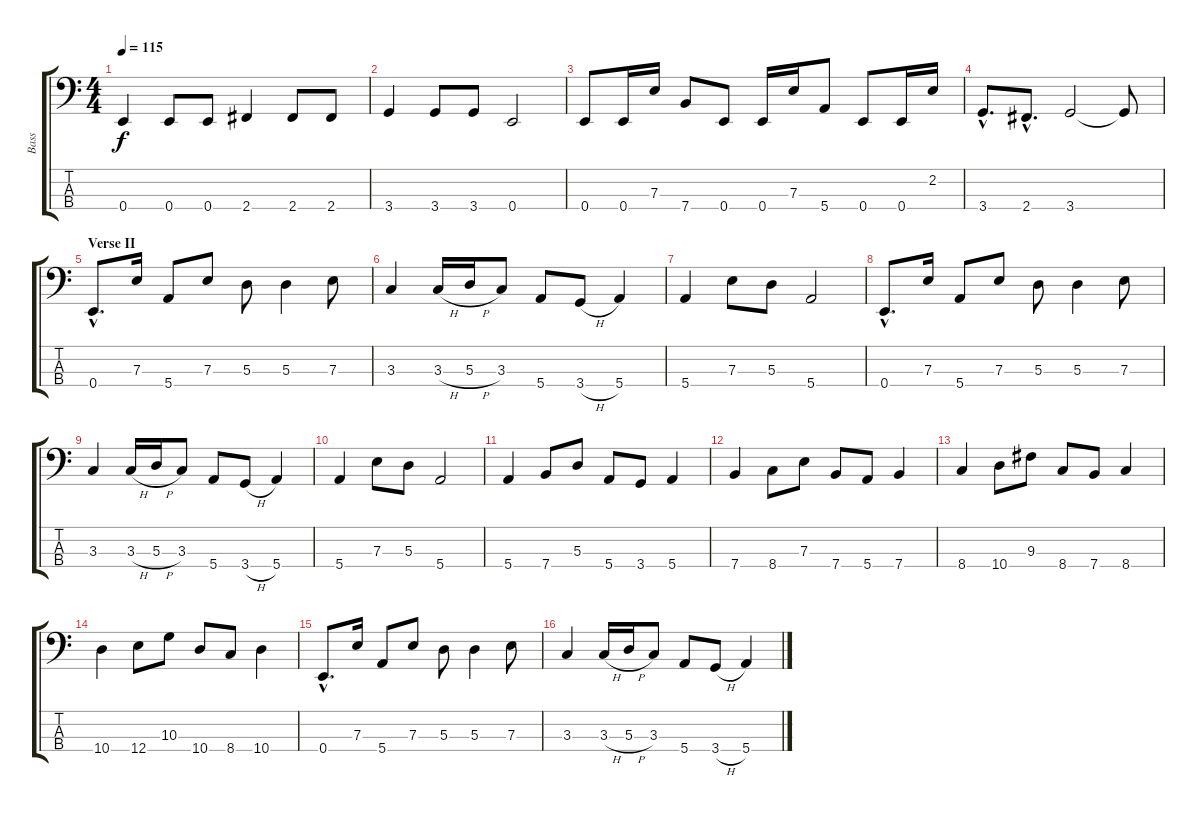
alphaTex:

\track ("Bass" "Bass") {instrument electricbassfinger}
\staff {score tabs}
\tuning (G2 D2 A1 E1) {hide}
\ts (4 4)
\tempo 115
\clef f4
\ks c
0.4.4{dy f} 0.4.8 0.4.8 2.4.4 2.4.8 2.4.8 |
3.4.4 3.4.8 3.4.8 0.4.2 |
0.4.8 0.4.16 7.3.16 7.4.8 0.4.8 0.4.16 7.3.16 5.4.8 0.4.8 0.4.16 2.2.16 |
3.4{hac}.8{d} 2.4{hac}.8{d} 3.4.2 3.4{t}.8 |
\section ("" "Verse II")
0.4{hac}.8{d} 7.3.16 5.4.8 7.3.8 5.3.8 5.3.4 7.3.8 |
3.3.4 3.3{h}.16 5.3{h}.16 3.3.8 5.4.8 3.4{h}.8 5.4.4 |
5.4.4 7.3.8 5.3.8 5.4.2 |
0.4{hac}.8{d} 7.3.16 5.4.8 7.3.8 5.3.8 5.3.4 7.3.8 |
3.3.4 3.3{h}.16 5.3{h}.16 3.3.8 5.4.8 3.4{h}.8 5.4.4 |
5.4.4 7.3.8 5.3.8 5.4.2 |
5.4.4 7.4.8 5.3.8 5.4.8 3.4.8 5.4.4 |
7.4.4 8.4.8 7.3.8 7.4.8 5.4.8 7.4.4 |
8.4.4 10.4.8 9.3.8 8.4.8 7.4.8 8.4.4 |
10.4.4 12.4.8 10.3.8 10.4.8 8.4.8 10.4.4 |
0.4{hac}.8{d} 7.3.16 5.4.8 7.3.8 5.3.8 5.3.4 7.3.8 |
3.3.4 3.3{h}.16 5.3{h}.16 3.3.8 5.4.8 3.4{h}.8 5.4.4
